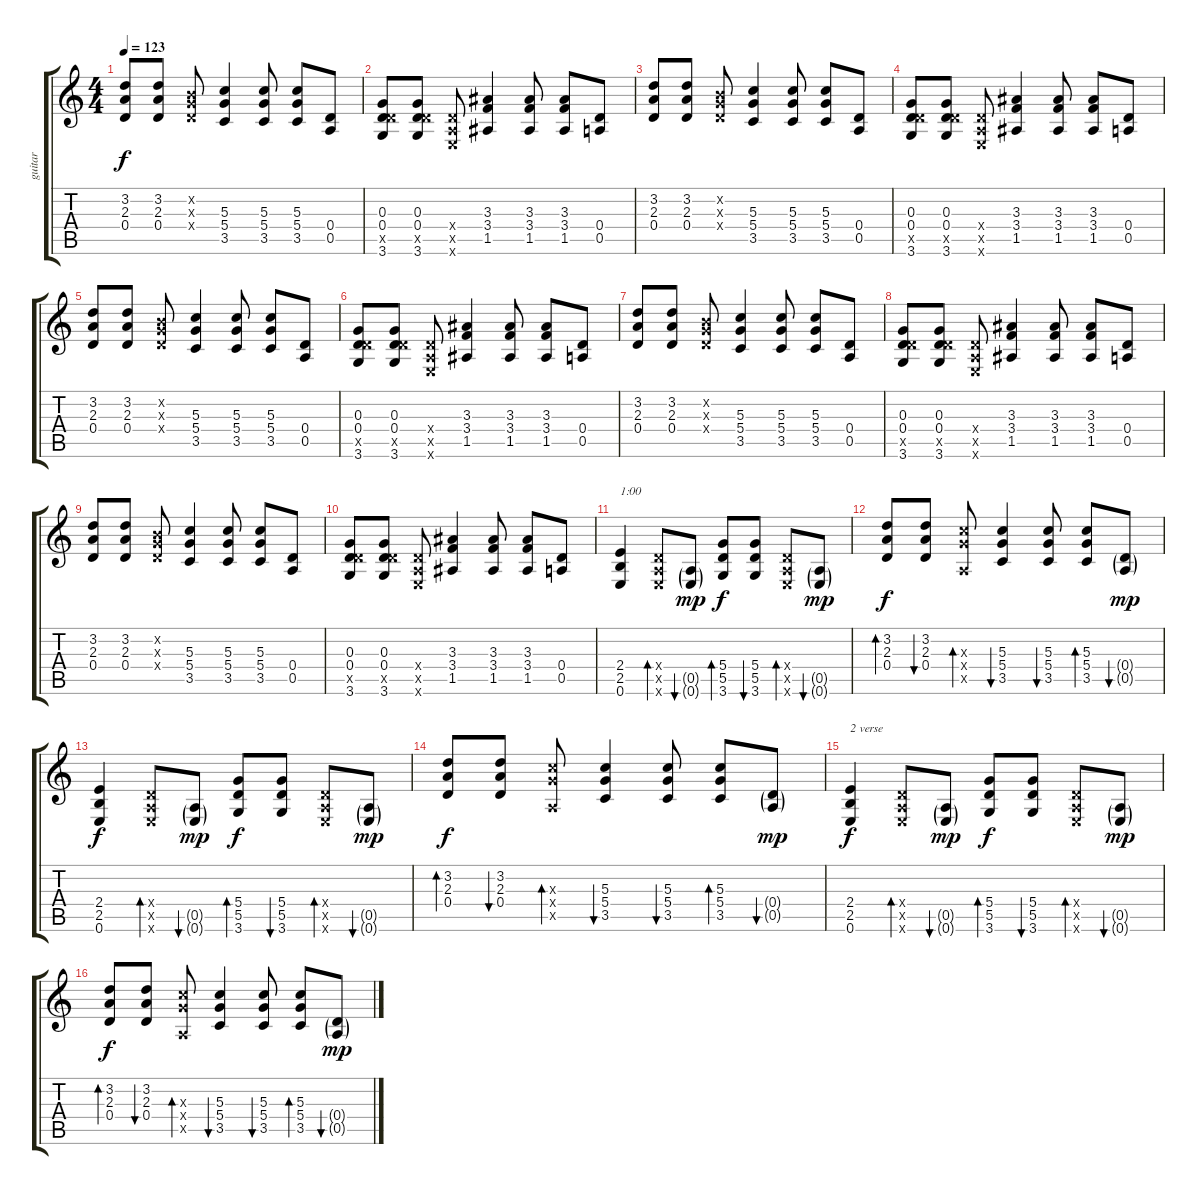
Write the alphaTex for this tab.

\track ("guitar" "guitar") {instrument acousticguitarsteel}
\staff {score tabs}
\tuning (E4 B3 G3 D3 A2 E2) {hide}
\ts (4 4)
\tempo 123
\clef g2
\ks c
(3.2 2.3 0.4).8{dy f} (3.2 2.3 0.4).8 (0.2{x} 0.3{x} 0.4{x}).8 (5.3 5.4 3.5).4 (5.3 5.4 3.5).8 (5.3 5.4 3.5).8 (0.4 0.5).8 |
(0.3 0.4 5.5{x} 3.6).8 (0.3 0.4 5.5{x} 3.6).8 (0.4{x} 0.5{x} 0.6{x}).8 (3.3 3.4 1.5).4 (3.3 3.4 1.5).8 (3.3 3.4 1.5).8 (0.4 0.5).8 |
(3.2 2.3 0.4).8 (3.2 2.3 0.4).8 (0.2{x} 0.3{x} 0.4{x}).8 (5.3 5.4 3.5).4 (5.3 5.4 3.5).8 (5.3 5.4 3.5).8 (0.4 0.5).8 |
(0.3 0.4 5.5{x} 3.6).8 (0.3 0.4 5.5{x} 3.6).8 (0.4{x} 0.5{x} 0.6{x}).8 (3.3 3.4 1.5).4 (3.3 3.4 1.5).8 (3.3 3.4 1.5).8 (0.4 0.5).8 |
(3.2 2.3 0.4).8 (3.2 2.3 0.4).8 (0.2{x} 0.3{x} 0.4{x}).8 (5.3 5.4 3.5).4 (5.3 5.4 3.5).8 (5.3 5.4 3.5).8 (0.4 0.5).8 |
(0.3 0.4 5.5{x} 3.6).8 (0.3 0.4 5.5{x} 3.6).8 (0.4{x} 0.5{x} 0.6{x}).8 (3.3 3.4 1.5).4 (3.3 3.4 1.5).8 (3.3 3.4 1.5).8 (0.4 0.5).8 |
(3.2 2.3 0.4).8 (3.2 2.3 0.4).8 (0.2{x} 0.3{x} 0.4{x}).8 (5.3 5.4 3.5).4 (5.3 5.4 3.5).8 (5.3 5.4 3.5).8 (0.4 0.5).8 |
(0.3 0.4 5.5{x} 3.6).8 (0.3 0.4 5.5{x} 3.6).8 (0.4{x} 0.5{x} 0.6{x}).8 (3.3 3.4 1.5).4 (3.3 3.4 1.5).8 (3.3 3.4 1.5).8 (0.4 0.5).8 |
(3.2 2.3 0.4).8 (3.2 2.3 0.4).8 (0.2{x} 0.3{x} 0.4{x}).8 (5.3 5.4 3.5).4 (5.3 5.4 3.5).8 (5.3 5.4 3.5).8 (0.4 0.5).8 |
(0.3 0.4 5.5{x} 3.6).8 (0.3 0.4 5.5{x} 3.6).8 (0.4{x} 0.5{x} 0.6{x}).8 (3.3 3.4 1.5).4 (3.3 3.4 1.5).8 (3.3 3.4 1.5).8 (0.4 0.5).8 |
(2.4 2.5 0.6).4{txt "1:00"} (0.4{x} 0.5{x} 0.6{x}).8{bd 60} (0.5{g} 0.6{g}).8{bu 60 dy mp} (5.4 5.5 3.6).8{bd 60 dy f} (5.4 5.5 3.6).8{bu 60} (0.4{x} 0.5{x} 0.6{x}).8{bd 60} (0.5{g} 0.6{g}).8{bu 60 dy mp} |
(3.2 2.3 0.4).8{bd 60 dy f} (3.2 2.3 0.4).8{bu 60} (5.3{x} 5.4{x} 0.5{x}).8{bd 60} (5.3 5.4 3.5).4{bu 60} (5.3 5.4 3.5).8{bu 60} (5.3 5.4 3.5).8{bd 60} (0.4{g} 0.5{g}).8{bu 60 dy mp} |
(2.4 2.5 0.6).4{dy f} (0.4{x} 0.5{x} 0.6{x}).8{bd 60} (0.5{g} 0.6{g}).8{bu 60 dy mp} (5.4 5.5 3.6).8{bd 60 dy f} (5.4 5.5 3.6).8{bu 60} (0.4{x} 0.5{x} 0.6{x}).8{bd 60} (0.5{g} 0.6{g}).8{bu 60 dy mp} |
(3.2 2.3 0.4).8{bd 60 dy f} (3.2 2.3 0.4).8{bu 60} (5.3{x} 5.4{x} 0.5{x}).8{bd 60} (5.3 5.4 3.5).4{bu 60} (5.3 5.4 3.5).8{bu 60} (5.3 5.4 3.5).8{bd 60} (0.4{g} 0.5{g}).8{bu 60 dy mp} |
(2.4 2.5 0.6).4{txt "2 verse" dy f} (0.4{x} 0.5{x} 0.6{x}).8{bd 60} (0.5{g} 0.6{g}).8{bu 60 dy mp} (5.4 5.5 3.6).8{bd 60 dy f} (5.4 5.5 3.6).8{bu 60} (0.4{x} 0.5{x} 0.6{x}).8{bd 60} (0.5{g} 0.6{g}).8{bu 60 dy mp} |
(3.2 2.3 0.4).8{bd 60 dy f} (3.2 2.3 0.4).8{bu 60} (5.3{x} 5.4{x} 0.5{x}).8{bd 60} (5.3 5.4 3.5).4{bu 60} (5.3 5.4 3.5).8{bu 60} (5.3 5.4 3.5).8{bd 60} (0.4{g} 0.5{g}).8{bu 60 dy mp}
